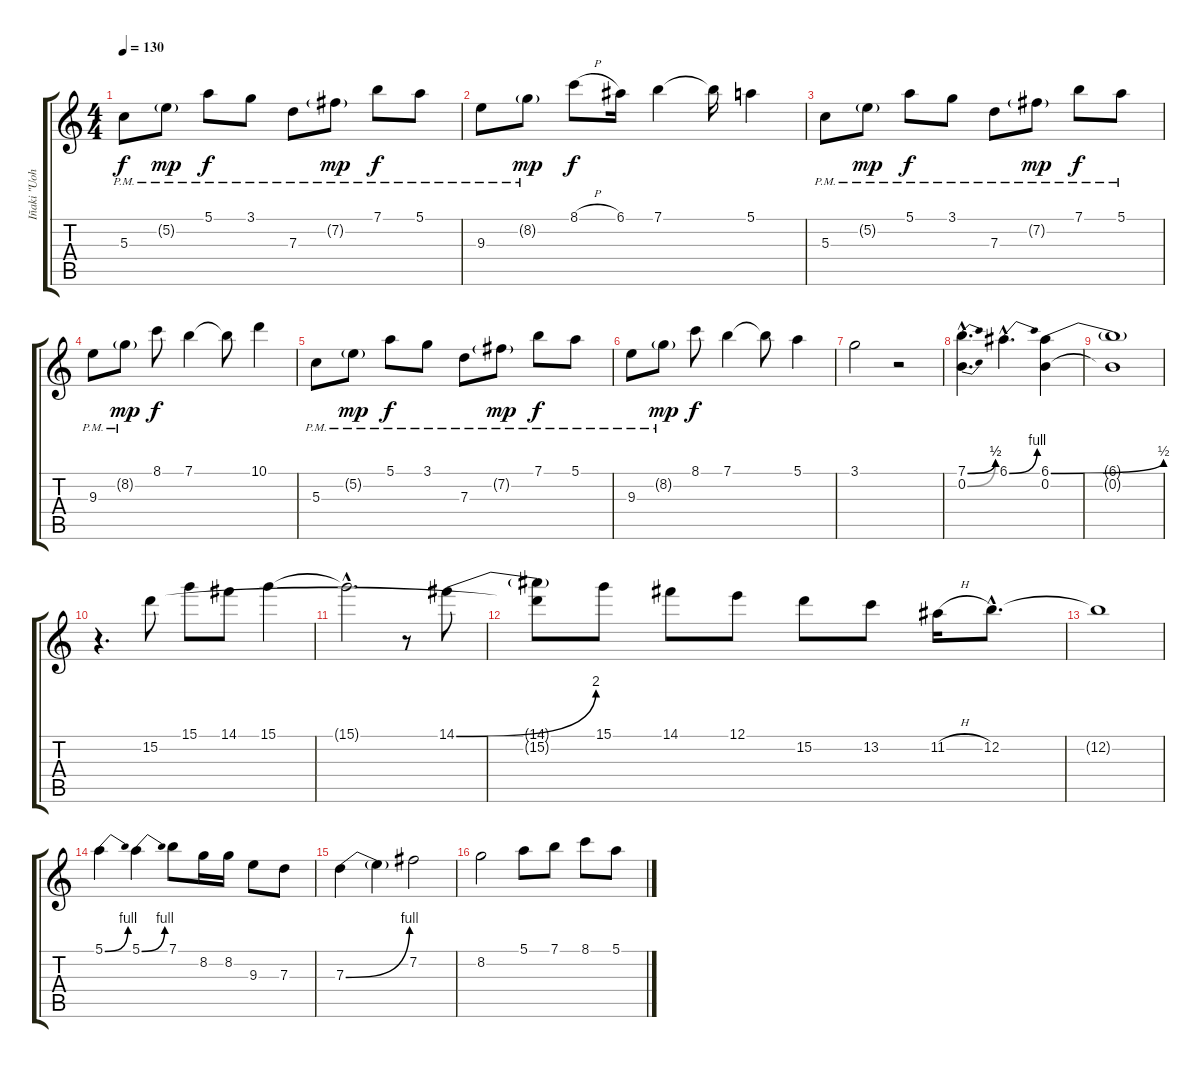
\track ("Iñaki \"Uoho\" (guitarra solista)" "Iñaki \"Uoh") {instrument overdrivenguitar}
\staff {score tabs}
\tuning (E4 B3 G3 D3 A2 E2) {hide}
\ts (4 4)
\tempo 130
\clef g2
\ks c
5.3{pm}.8{dy f instrument overdrivenguitar} 5.2{g pm}.8{dy mp instrument overdrivenguitar} 5.1{pm}.8{dy f} 3.1{pm}.8 7.3{pm}.8 7.2{g pm}.8{dy mp} 7.1{pm}.8{dy f} 5.1{pm}.8 |
9.3{pm}.8 8.2{g pm}.8{dy mp} 8.1{h}.8{dy f} 6.1.16 7.1.4 7.1{t}.16 5.1.4 |
5.3{pm}.8 5.2{g pm}.8{dy mp} 5.1{pm}.8{dy f} 3.1{pm}.8 7.3{pm}.8 7.2{g pm}.8{dy mp} 7.1{pm}.8{dy f} 5.1{pm}.8 |
9.3{pm}.8 8.2{g pm}.8{dy mp} 8.1.8{dy f} 7.1.4 7.1{t}.8 10.1.4 |
5.3{pm}.8 5.2{g pm}.8{dy mp} 5.1{pm}.8{dy f} 3.1{pm}.8 7.3{pm}.8 7.2{g pm}.8{dy mp} 7.1{pm}.8{dy f} 5.1{pm}.8 |
9.3{pm}.8 8.2{g pm}.8{dy mp} 8.1.8{dy f} 7.1.4 7.1{t}.8 5.1.4 |
3.1.2 r.2 |
(7.1{be (bend 0 0 60 2) hac} 0.2{be (bend 0 0 60 2) hac}).4{d} 6.1{be (bend 0 0 60 4) hac}.4{d} (6.1{be (bend 0 0 60 2)} 0.2).4 |
(6.1{t} 0.2{t}).1 |
r.4{d} 15.2.8 15.1.8 14.1.8 15.1.4 |
15.1{hac t}.2{d} r.8 14.1{be (bend 0 0 60 8)}.8 |
(14.1{t} 15.2{t}).8 15.1.8 14.1.8 12.1.8 15.2.8 13.2.8 11.2{h}.16 12.2{hac}.8{d} |
12.2{t}.1 |
5.1{be (bend 0 0 60 4)}.4 5.1{be (bend 0 0 60 4)}.4 7.1.8 8.2.16 8.2.16 9.3.8 7.3.8 |
7.3{be (bend 0 0 60 4)}.4 7.3{t}.4 7.2.2 |
8.2.2 5.1.8 7.1.8 8.1.8 5.1.8
